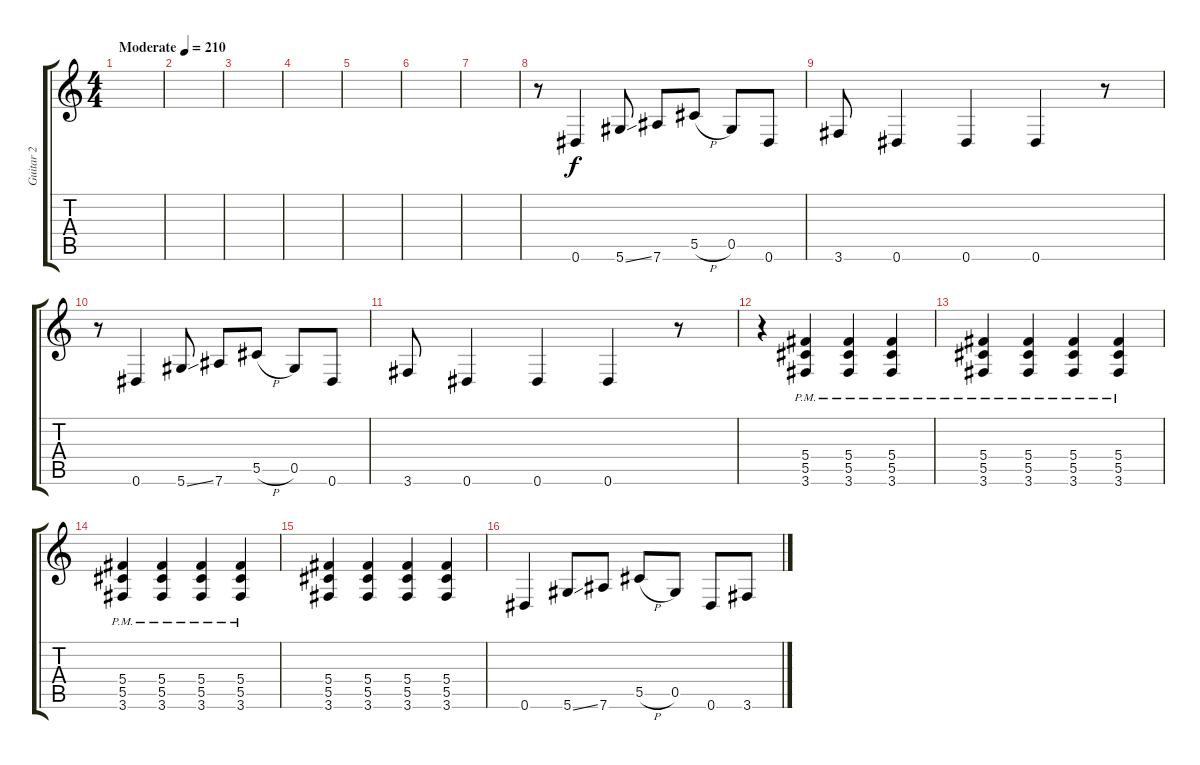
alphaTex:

\track ("Guitar 2" "Guitar 2") {instrument overdrivenguitar}
\staff {score tabs}
\tuning (Eb4 Bb3 Gb3 Db3 Ab2 Eb2) {hide}
\ts (4 4)
\tempo (210 "Moderate")
\clef g2
\ks c
|
|
|
|
|
|
|
r.8 0.6.4 5.6{ss}.8 7.6.8 5.5{h}.8 0.5.8 0.6.8 |
3.6.8 0.6.4 0.6.4 0.6.4 r.8 |
r.8 0.6.4 5.6{ss}.8 7.6.8 5.5{h}.8 0.5.8 0.6.8 |
3.6.8 0.6.4 0.6.4 0.6.4 r.8 |
r.4 (5.4{pm} 5.5{pm} 3.6{pm}).4 (5.4{pm} 5.5{pm} 3.6{pm}).4 (5.4{pm} 5.5{pm} 3.6{pm}).4 |
(5.4{pm} 5.5{pm} 3.6{pm}).4 (5.4{pm} 5.5{pm} 3.6{pm}).4 (5.4{pm} 5.5{pm} 3.6{pm}).4 (5.4{pm} 5.5{pm} 3.6{pm}).4 |
(5.4{pm} 5.5{pm} 3.6{pm}).4 (5.4{pm} 5.5{pm} 3.6{pm}).4 (5.4{pm} 5.5{pm} 3.6{pm}).4 (5.4{pm} 5.5{pm} 3.6{pm}).4 |
(5.4 5.5 3.6).4 (5.4 5.5 3.6).4 (5.4 5.5 3.6).4 (5.4 5.5 3.6).4 |
0.6.4 5.6{ss}.8 7.6.8 5.5{h}.8 0.5.8 0.6.8 3.6.8
